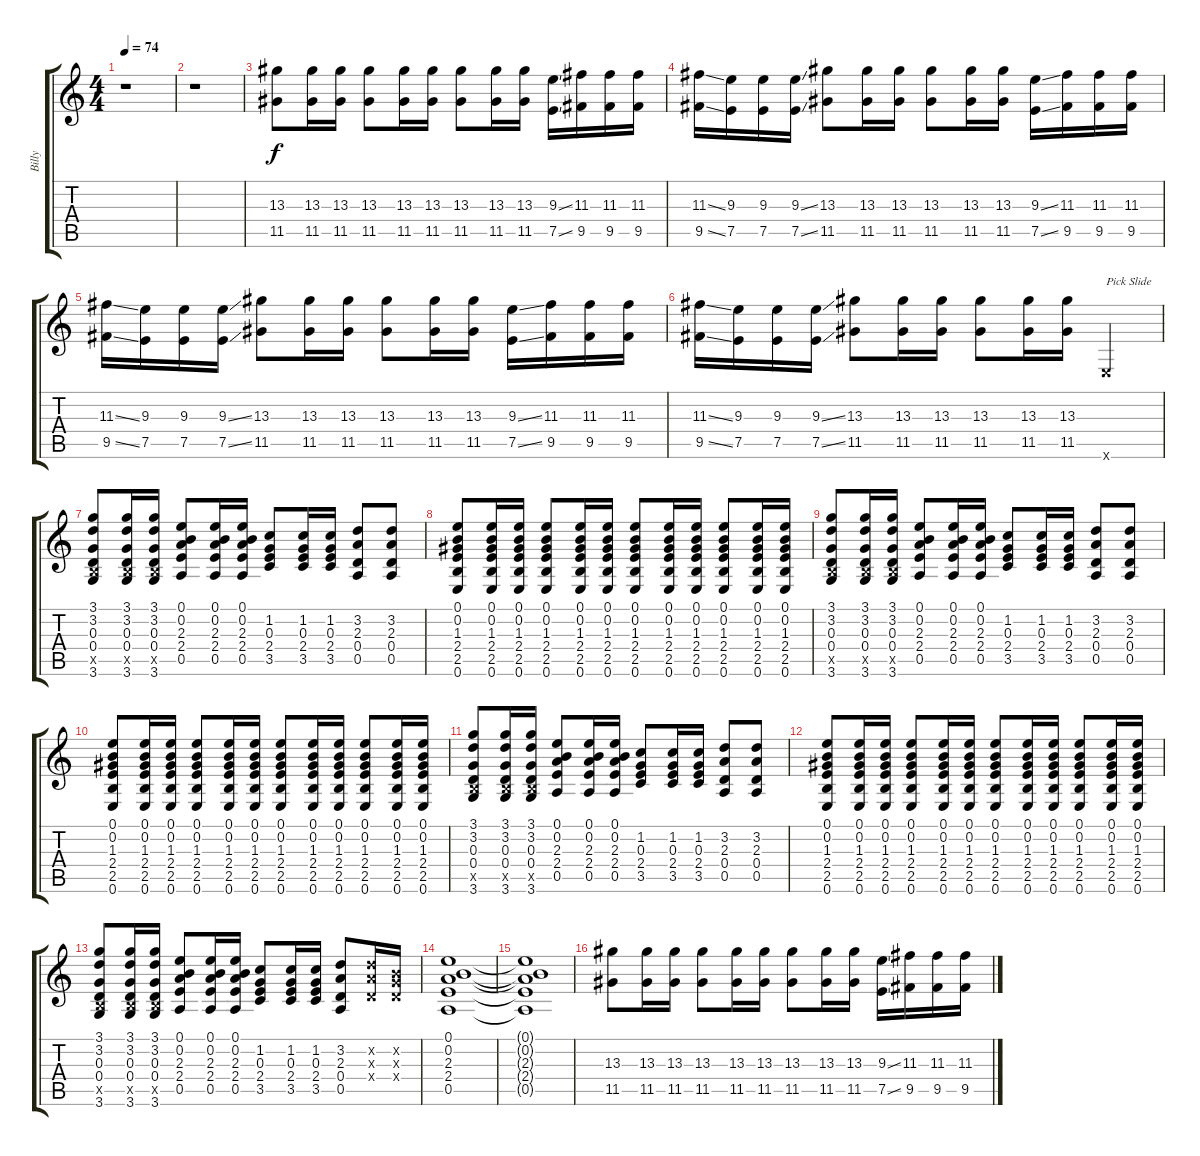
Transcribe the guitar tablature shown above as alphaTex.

\track ("Billy" "Billy") {instrument overdrivenguitar}
\staff {score tabs}
\tuning (E4 B3 G3 D3 A2 E2) {hide}
\ts (4 4)
\tempo 74
\clef g2
\ks c
r.1{dy f instrument overdrivenguitar} |
r.1 |
(13.3 11.5).8 (13.3 11.5).16 (13.3 11.5).16 (13.3 11.5).8 (13.3 11.5).16 (13.3 11.5).16 (13.3 11.5).8 (13.3 11.5).16 (13.3 11.5).16 (9.3{ss} 7.5{ss}).16 (11.3 9.5).16 (11.3 9.5).16 (11.3 9.5).16 |
(11.3{ss} 9.5{ss}).16 (9.3 7.5).16 (9.3 7.5).16 (9.3{ss} 7.5{ss}).16 (13.3 11.5).8 (13.3 11.5).16 (13.3 11.5).16 (13.3 11.5).8 (13.3 11.5).16 (13.3 11.5).16 (9.3{ss} 7.5{ss}).16 (11.3 9.5).16 (11.3 9.5).16 (11.3 9.5).16 |
(11.3{ss} 9.5{ss}).16 (9.3 7.5).16 (9.3 7.5).16 (9.3{ss} 7.5{ss}).16 (13.3 11.5).8 (13.3 11.5).16 (13.3 11.5).16 (13.3 11.5).8 (13.3 11.5).16 (13.3 11.5).16 (9.3{ss} 7.5{ss}).16 (11.3 9.5).16 (11.3 9.5).16 (11.3 9.5).16 |
(11.3{ss} 9.5{ss}).16 (9.3 7.5).16 (9.3 7.5).16 (9.3{ss} 7.5{ss}).16 (13.3 11.5).8 (13.3 11.5).16 (13.3 11.5).16 (13.3 11.5).8 (13.3 11.5).16 (13.3 11.5).16 0.6{x}.4{txt "Pick Slide"} |
(3.1 3.2 0.3 0.4 2.5{x} 3.6).8 (3.1 3.2 0.3 0.4 2.5{x} 3.6).16 (3.1 3.2 0.3 0.4 2.5{x} 3.6).16 (0.1 0.2 2.3 2.4 0.5).8 (0.1 0.2 2.3 2.4 0.5).16 (0.1 0.2 2.3 2.4 0.5).16 (1.2 0.3 2.4 3.5).8 (1.2 0.3 2.4 3.5).16 (1.2 0.3 2.4 3.5).16 (3.2 2.3 0.4 0.5).8 (3.2 2.3 0.4 0.5).8 |
(0.1 0.2 1.3 2.4 2.5 0.6).8 (0.1 0.2 1.3 2.4 2.5 0.6).16 (0.1 0.2 1.3 2.4 2.5 0.6).16 (0.1 0.2 1.3 2.4 2.5 0.6).8 (0.1 0.2 1.3 2.4 2.5 0.6).16 (0.1 0.2 1.3 2.4 2.5 0.6).16 (0.1 0.2 1.3 2.4 2.5 0.6).8 (0.1 0.2 1.3 2.4 2.5 0.6).16 (0.1 0.2 1.3 2.4 2.5 0.6).16 (0.1 0.2 1.3 2.4 2.5 0.6).8 (0.1 0.2 1.3 2.4 2.5 0.6).16 (0.1 0.2 1.3 2.4 2.5 0.6).16 |
(3.1 3.2 0.3 0.4 2.5{x} 3.6).8 (3.1 3.2 0.3 0.4 2.5{x} 3.6).16 (3.1 3.2 0.3 0.4 2.5{x} 3.6).16 (0.1 0.2 2.3 2.4 0.5).8 (0.1 0.2 2.3 2.4 0.5).16 (0.1 0.2 2.3 2.4 0.5).16 (1.2 0.3 2.4 3.5).8 (1.2 0.3 2.4 3.5).16 (1.2 0.3 2.4 3.5).16 (3.2 2.3 0.4 0.5).8 (3.2 2.3 0.4 0.5).8 |
(0.1 0.2 1.3 2.4 2.5 0.6).8 (0.1 0.2 1.3 2.4 2.5 0.6).16 (0.1 0.2 1.3 2.4 2.5 0.6).16 (0.1 0.2 1.3 2.4 2.5 0.6).8 (0.1 0.2 1.3 2.4 2.5 0.6).16 (0.1 0.2 1.3 2.4 2.5 0.6).16 (0.1 0.2 1.3 2.4 2.5 0.6).8 (0.1 0.2 1.3 2.4 2.5 0.6).16 (0.1 0.2 1.3 2.4 2.5 0.6).16 (0.1 0.2 1.3 2.4 2.5 0.6).8 (0.1 0.2 1.3 2.4 2.5 0.6).16 (0.1 0.2 1.3 2.4 2.5 0.6).16 |
(3.1 3.2 0.3 0.4 2.5{x} 3.6).8 (3.1 3.2 0.3 0.4 2.5{x} 3.6).16 (3.1 3.2 0.3 0.4 2.5{x} 3.6).16 (0.1 0.2 2.3 2.4 0.5).8 (0.1 0.2 2.3 2.4 0.5).16 (0.1 0.2 2.3 2.4 0.5).16 (1.2 0.3 2.4 3.5).8 (1.2 0.3 2.4 3.5).16 (1.2 0.3 2.4 3.5).16 (3.2 2.3 0.4 0.5).8 (3.2 2.3 0.4 0.5).8 |
(0.1 0.2 1.3 2.4 2.5 0.6).8 (0.1 0.2 1.3 2.4 2.5 0.6).16 (0.1 0.2 1.3 2.4 2.5 0.6).16 (0.1 0.2 1.3 2.4 2.5 0.6).8 (0.1 0.2 1.3 2.4 2.5 0.6).16 (0.1 0.2 1.3 2.4 2.5 0.6).16 (0.1 0.2 1.3 2.4 2.5 0.6).8 (0.1 0.2 1.3 2.4 2.5 0.6).16 (0.1 0.2 1.3 2.4 2.5 0.6).16 (0.1 0.2 1.3 2.4 2.5 0.6).8 (0.1 0.2 1.3 2.4 2.5 0.6).16 (0.1 0.2 1.3 2.4 2.5 0.6).16 |
(3.1 3.2 0.3 0.4 2.5{x} 3.6).8 (3.1 3.2 0.3 0.4 2.5{x} 3.6).16 (3.1 3.2 0.3 0.4 2.5{x} 3.6).16 (0.1 0.2 2.3 2.4 0.5).8 (0.1 0.2 2.3 2.4 0.5).16 (0.1 0.2 2.3 2.4 0.5).16 (1.2 0.3 2.4 3.5).8 (1.2 0.3 2.4 3.5).16 (1.2 0.3 2.4 3.5).16 (3.2 2.3 0.4 0.5).8 (3.2{x} 2.3{x} 0.4{x}).16 (0.2{x} 0.3{x} 0.4{x}).16 |
(0.1 0.2 2.3 2.4 0.5).1 |
(0.1{t} 0.2{t} 2.3{t} 2.4{t} 0.5{t}).1 |
(13.3 11.5).8 (13.3 11.5).16 (13.3 11.5).16 (13.3 11.5).8 (13.3 11.5).16 (13.3 11.5).16 (13.3 11.5).8 (13.3 11.5).16 (13.3 11.5).16 (9.3{ss} 7.5{ss}).16 (11.3 9.5).16 (11.3 9.5).16 (11.3 9.5).16
